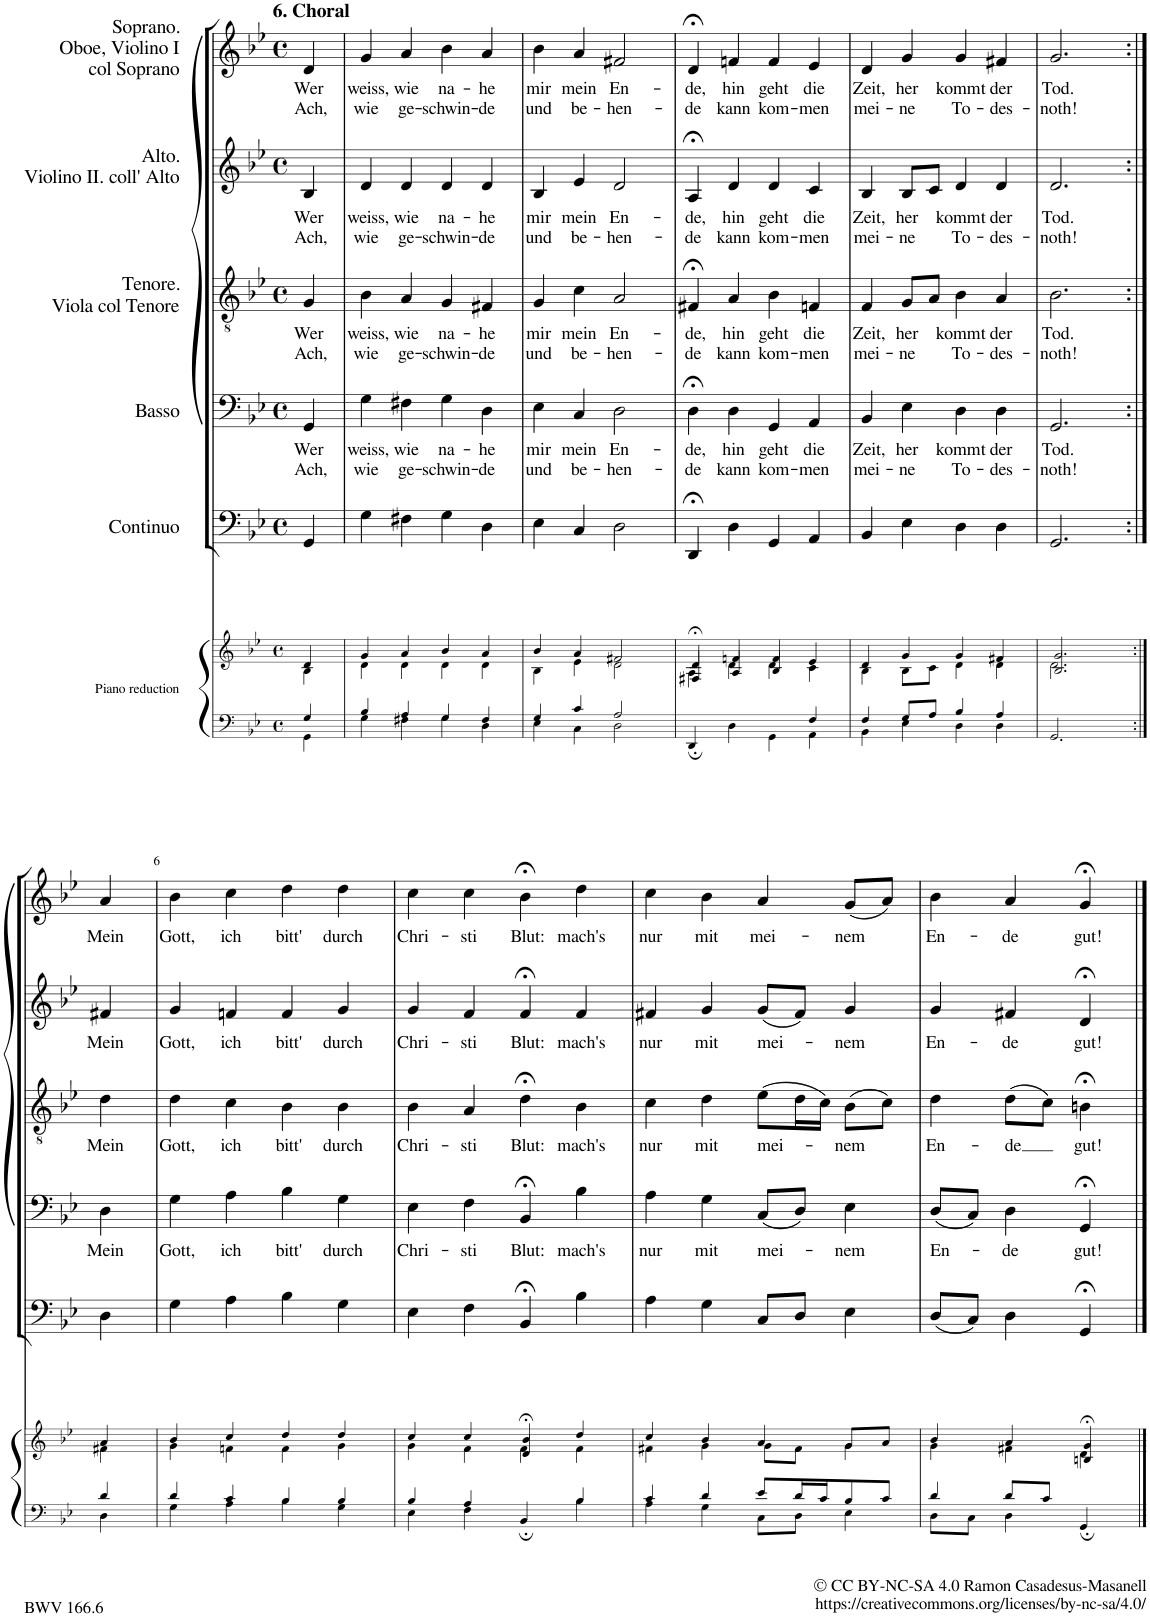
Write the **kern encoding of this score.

**kern	**kern	**kern	**kern	**text	**text	**kern	**text	**text	**kern	**text	**text	**kern	**text	**text
*part6	*part6	*part5	*part4	*part4	*part4	*part3	*part3	*part3	*part2	*part2	*part2	*part1	*part1	*part1
*staff7	*staff6	*staff5	*staff4	*staff4	*staff4	*staff3	*staff3	*staff3	*staff2	*staff2	*staff2	*staff1	*staff1	*staff1
*I"Piano reduction	*	*I"Continuo	*I"Basso	*	*	*I"Tenore. Viola col Tenore	*	*	*I"Alto. Violino II. coll' Alto	*	*	*I"Soprano. Oboe, Violino I col Soprano	*	*
*I'Pno	*	*	*	*	*	*	*	*	*	*	*	*I'Ob	*	*
*stria5	*stria5	*	*	*	*	*	*	*	*	*	*	*	*	*
*clefF4	*clefG2	*clefF4	*clefF4	*	*	*clefGv2	*	*	*clefG2	*	*	*clefG2	*	*
*k[b-e-]	*k[b-e-]	*k[b-e-]	*k[b-e-]	*	*	*k[b-e-]	*	*	*k[b-e-]	*	*	*k[b-e-]	*	*
*M4/4	*M4/4	*M4/4	*M4/4	*	*	*M4/4	*	*	*M4/4	*	*	*M4/4	*	*
*met(c)	*met(c)	*met(c)	*met(c)	*	*	*met(c)	*	*	*met(c)	*	*	*met(c)	*	*
=	=	=	=	=	=	=	=	=	=	=	=	=	=	=
*^	*^	*	*	*	*	*	*	*	*	*	*	*	*	*
!	!	!	!	!	!	!	!	!	!	!	!	!	!	!LO:TX:a:B:t=6. Choral	!	!
!	!	!	!	!	!	!LO:LY:b	!LO:LY:b	!	!LO:LY:b	!LO:LY:b	!	!LO:LY:b	!LO:LY:b	!	!LO:LY:b	!LO:LY:b
4G/	4GG\	4d/	4B-\	4GG/	4GG/	Wer	Ach,	4G/	Wer	Ach,	4B-/	Wer	Ach,	4d/	Wer	Ach,
=1	=1	=1	=1	=1	=1	=1	=1	=1	=1	=1	=1	=1	=1	=1	=1	=1
!	!	!	!	!	!	!LO:LY:b	!LO:LY:b	!	!LO:LY:b	!LO:LY:b	!	!LO:LY:b	!LO:LY:b	!	!LO:LY:b	!LO:LY:b
4B-/	4G\	4g/	4d\	4G\	4G\	weiss,	wie	4B-\	weiss,	wie	4d/	weiss,	wie	4g/	weiss,	wie
!	!	!	!	!	!	!LO:LY:b	!LO:LY:b	!	!LO:LY:b	!LO:LY:b	!	!LO:LY:b	!LO:LY:b	!	!LO:LY:b	!LO:LY:b
4A/	4F#X\	4a/	4d\	4F#X\	4F#X\	wie	ge-	4A/	wie	ge-	4d/	wie	ge-	4a/	wie	ge-
!	!	!	!	!	!	!LO:LY:b	!LO:LY:b	!	!LO:LY:b	!LO:LY:b	!	!LO:LY:b	!LO:LY:b	!	!LO:LY:b	!LO:LY:b
4G/	4G\	4b-/	4d\	4G\	4G\	na-	-schwin-	4G/	na-	-schwin-	4d/	na-	-schwin-	4b-\	na-	-schwin-
!	!	!	!	!	!	!LO:LY:b	!LO:LY:b	!	!LO:LY:b	!LO:LY:b	!	!LO:LY:b	!LO:LY:b	!	!LO:LY:b	!LO:LY:b
4F#/	4D\	4a/	4d\	4D\	4D\	-he	-de	4F#X/	-he	-de	4d/	-he	-de	4a/	-he	-de
=2	=2	=2	=2	=2	=2	=2	=2	=2	=2	=2	=2	=2	=2	=2	=2	=2
!	!	!	!	!	!	!LO:LY:b	!LO:LY:b	!	!LO:LY:b	!LO:LY:b	!	!LO:LY:b	!LO:LY:b	!	!LO:LY:b	!LO:LY:b
4G/	4E-\	4b-/	4B-\	4E-\	4E-\	mir	und	4G/	mir	und	4B-/	mir	und	4b-\	mir	und
!	!	!	!	!	!	!LO:LY:b	!LO:LY:b	!	!LO:LY:b	!LO:LY:b	!	!LO:LY:b	!LO:LY:b	!	!LO:LY:b	!LO:LY:b
4c/	4C\	4a/	4e-\	4C/	4C/	mein	be-	4c\	mein	be-	4e-/	mein	be-	4a/	mein	be-
!	!	!	!	!	!	!LO:LY:b	!LO:LY:b	!	!LO:LY:b	!LO:LY:b	!	!LO:LY:b	!LO:LY:b	!	!LO:LY:b	!LO:LY:b
2A/	2D\	2f#X/	2d\	2D\	2D\	En-	-hen-	2A/	En-	-hen-	2d/	En-	-hen-	2f#X/	En-	-hen-
=3	=3	=3	=3	=3	=3	=3	=3	=3	=3	=3	=3	=3	=3	=3	=3	=3
*	*	*	*^	*	*	*	*	*	*	*	*	*	*	*	*	*
!	!	!	!	!	!	!	!LO:LY:b	!LO:LY:b	!	!LO:LY:b	!LO:LY:b	!	!LO:LY:b	!LO:LY:b	!	!LO:LY:b	!LO:LY:b
2.ryy	4DD/	4d;</	4A\	4F#X;/	4DD;</	4D;<\	-de,	-de	4F#X;</	-de,	-de	4A;</	-de,	-de	4d;</	-de,	-de
!	!	!	!	!	!	!	!LO:LY:b	!LO:LY:b	!	!LO:LY:b	!LO:LY:b	!	!LO:LY:b	!LO:LY:b	!	!LO:LY:b	!LO:LY:b
.	4D\	4fn/	4d\	4A/	4D\	4D\	hin	kann	4A/	hin	kann	4d/	hin	kann	4fn/	hin	kann
!	!	!	!	!	!	!	!LO:LY:b	!LO:LY:b	!	!LO:LY:b	!LO:LY:b	!	!LO:LY:b	!LO:LY:b	!	!LO:LY:b	!LO:LY:b
.	4GG\	4f/	4d\	4B-/	4GG/	4GG/	geht	kom-	4B-\	geht	kom-	4d/	geht	kom-	4f/	geht	kom-
!	!	!	!	!	!	!	!LO:LY:b	!LO:LY:b	!	!LO:LY:b	!LO:LY:b	!	!LO:LY:b	!LO:LY:b	!	!LO:LY:b	!LO:LY:b
4F/	4AA\	4e-/	4c\	4ryy	4AA/	4AA/	die	-men	4Fn/	die	-men	4c/	die	-men	4e-/	die	-men
=4	=4	=4	=4	=4	=4	=4	=4	=4	=4	=4	=4	=4	=4	=4	=4	=4	=4
!	!	!	!	!	!	!	!LO:LY:b	!LO:LY:b	!	!LO:LY:b	!LO:LY:b	!	!LO:LY:b	!LO:LY:b	!	!LO:LY:b	!LO:LY:b
*	*	*	*v	*v	*	*	*	*	*	*	*	*	*	*	*	*	*
4F/	4BB-\	4d/	4B-\	4BB-/	4BB-/	Zeit,	mei-	4F/	Zeit,	mei-	4B-/	Zeit,	mei-	4d/	Zeit,	mei-
!	!	!	!	!	!	!LO:LY:b	!LO:LY:b	!	!LO:LY:b	!LO:LY:b	!	!LO:LY:b	!LO:LY:b	!	!LO:LY:b	!LO:LY:b
8G/L	4E-\	4g/	8B-\L	4E-\	4E-\	her	-ne	8G/L	her	-ne	8B-/L	her	-ne	4g/	her	-ne
8A/J	.	.	8c\J	.	.	.	.	8A/J	.	.	8c/J	.	.	.	.	.
!	!	!	!	!	!	!LO:LY:b	!LO:LY:b	!	!LO:LY:b	!LO:LY:b	!	!LO:LY:b	!LO:LY:b	!	!LO:LY:b	!LO:LY:b
4B-/	4D\	4g/	4d\	4D\	4D\	kommt	To-	4B-\	kommt	To-	4d/	kommt	To-	4g/	kommt	To-
!	!	!	!	!	!	!LO:LY:b	!LO:LY:b	!	!LO:LY:b	!LO:LY:b	!	!LO:LY:b	!LO:LY:b	!	!LO:LY:b	!LO:LY:b
4A/	4D\	4f#X/	4d\	4D\	4D\	der	-des-	4A/	der	-des-	4d/	der	-des-	4f#X/	der	-des-
=5	=5	=5	=5	=5	=5	=5	=5	=5	=5	=5	=5	=5	=5	=5	=5	=5
*	*	*	*^	*	*	*	*	*	*	*	*	*	*	*	*	*
!	!	!	!	!	!	!	!LO:LY:b	!LO:LY:b	!	!LO:LY:b	!LO:LY:b	!	!LO:LY:b	!LO:LY:b	!	!LO:LY:b	!LO:LY:b
*v	*v	*	*	*	*	*	*	*	*	*	*	*	*	*	*	*	*
2.GG/	2.g/	2.d\	2.B-/	2.GG/	2.GG/	Tod.	-noth!	2.B-\	Tod.	-noth!	2.d/	Tod.	-noth!	2.g/	Tod.	-noth!
!!LO:LB:g=z
=5X1:|!	=5X1:|!	=5X1:|!	=5X1:|!	=5X1:|!	=5X1:|!	=5X1:|!	=5X1:|!	=5X1:|!	=5X1:|!	=5X1:|!	=5X1:|!	=5X1:|!	=5X1:|!	=5X1:|!	=5X1:|!	=5X1:|!
*^	*	*	*	*	*	*	*	*	*	*	*	*	*	*	*	*
!	!	!	!	!	!	!	!LO:LY:b	!	!	!LO:LY:b	!	!	!LO:LY:b	!	!	!LO:LY:b	!
*	*	*	*v	*v	*	*	*	*	*	*	*	*	*	*	*	*	*
4d/	4D\	4a/	4f#X\	4D\	4D\	Mein	.	4d\	Mein	.	4f#X/	Mein	.	4a/	Mein	.
=6	=6	=6	=6	=6	=6	=6	=6	=6	=6	=6	=6	=6	=6	=6	=6	=6
!	!	!	!	!	!	!LO:LY:b	!	!	!LO:LY:b	!	!	!LO:LY:b	!	!	!LO:LY:b	!
4d/	4G\	4b-/	4g\	4G\	4G\	Gott,	.	4d\	Gott,	.	4g/	Gott,	.	4b-\	Gott,	.
!	!	!	!	!	!	!LO:LY:b	!	!	!LO:LY:b	!	!	!LO:LY:b	!	!	!LO:LY:b	!
4c/	4A\	4cc/	4fn\	4A\	4A\	ich	.	4c\	ich	.	4fn/	ich	.	4cc\	ich	.
!	!	!	!	!	!	!LO:LY:b	!	!	!LO:LY:b	!	!	!LO:LY:b	!	!	!LO:LY:b	!
4B-/	4B-\	4dd/	4f\	4B-\	4B-\	bitt'	.	4B-\	bitt'	.	4f/	bitt'	.	4dd\	bitt'	.
!	!	!	!	!	!	!LO:LY:b	!	!	!LO:LY:b	!	!	!LO:LY:b	!	!	!LO:LY:b	!
4B-/	4G\	4dd/	4g\	4G\	4G\	durch	.	4B-\	durch	.	4g/	durch	.	4dd\	durch	.
=7	=7	=7	=7	=7	=7	=7	=7	=7	=7	=7	=7	=7	=7	=7	=7	=7
*	*	*	*^	*	*	*	*	*	*	*	*	*	*	*	*	*
!	!	!	!	!	!	!	!LO:LY:b	!	!	!LO:LY:b	!	!	!LO:LY:b	!	!	!LO:LY:b	!
4B-/	4E-\	4cc/	4g\	2ryy	4E-\	4E-\	Chri-	.	4B-\	Chri-	.	4g/	Chri-	.	4cc\	Chri-	.
!	!	!	!	!	!	!	!LO:LY:b	!	!	!LO:LY:b	!	!	!LO:LY:b	!	!	!LO:LY:b	!
4A/	4F\	4cc/	4f\	.	4F\	4F\	-sti	.	4A/	-sti	.	4f/	-sti	.	4cc\	-sti	.
!	!	!	!	!	!	!	!LO:LY:b	!	!	!LO:LY:b	!	!	!LO:LY:b	!	!	!LO:LY:b	!
4ryy	4BB-/	4b-;</	4f\	4d;/	4BB-;</	4BB-;</	Blut:	.	4d;<\	Blut:	.	4f;</	Blut:	.	4b-;<\	Blut:	.
!	!	!	!	!	!	!	!LO:LY:b	!	!	!LO:LY:b	!	!	!LO:LY:b	!	!	!LO:LY:b	!
4B-/	4B-\	4dd/	4f\	4ryy	4B-\	4B-\	mach's	.	4B-\	mach's	.	4f/	mach's	.	4dd\	mach's	.
=8	=8	=8	=8	=8	=8	=8	=8	=8	=8	=8	=8	=8	=8	=8	=8	=8	=8
!	!	!	!	!	!	!	!LO:LY:b	!	!	!LO:LY:b	!	!	!LO:LY:b	!	!	!LO:LY:b	!
*	*	*	*v	*v	*	*	*	*	*	*	*	*	*	*	*	*	*
4c/	4A\	4cc/	4f#X\	4A\	4A\	nur	.	4c\	nur	.	4f#X/	nur	.	4cc\	nur	.
!	!	!	!	!	!	!LO:LY:b	!	!	!LO:LY:b	!	!	!LO:LY:b	!	!	!LO:LY:b	!
4d/	4G\	4b-/	4g\	4G\	4G\	mit	.	4d\	mit	.	4g/	mit	.	4b-\	mit	.
!	!	!	!	!	!	!LO:LY:b	!	!	!LO:LY:b	!	!	!LO:LY:b	!	!	!LO:LY:b	!
8e-/L	8C\L	4a/	8g\L	8C/L	(8C/L	mei-	.	(8e-\L	mei-	.	(8g/L	mei-	.	4a/	mei-	.
16d/L	8D\J	.	8f#\J	8D/J	8D/J)	.	.	16d\L	.	.	8f#/J)	.	.	.	.	.
16c/J	.	.	.	.	.	.	.	16c\JJ)	.	.	.	.	.	.	.	.
!	!	!	!	!	!	!LO:LY:b	!	!	!LO:LY:b	!	!	!LO:LY:b	!	!	!LO:LY:b	!
8B-/	4E-\	8g/L	4g\	4E-\	4E-\	-nem	.	(8B-\L	-nem	.	4g/	-nem	.	(8g/L	-nem	.
8c/J	.	8a/J	.	.	.	.	.	8c\J)	.	.	.	.	.	8a/J)	.	.
=9	=9	=9	=9	=9	=9	=9	=9	=9	=9	=9	=9	=9	=9	=9	=9	=9
*	*	*	*^	*	*	*	*	*	*	*	*	*	*	*	*	*
!	!	!	!	!	!	!	!LO:LY:b	!	!	!LO:LY:b	!	!	!LO:LY:b	!	!	!LO:LY:b	!
4d/	8D\L	4b-/	4g\	2ryy	(8D/L	(8D/L	En-	.	4d\	En-	.	4g/	En-	.	4b-\	En-	.
.	8C\J	.	.	.	8C/J)	8C/J)	.	.	.	.	.	.	.	.	.	.	.
!	!	!	!	!	!	!	!LO:LY:b	!	!	!LO:LY:b	!	!	!LO:LY:b	!	!	!LO:LY:b	!
8d/L	4D\	4a/	4f#X\	.	4D\	4D\	-de	.	(8d\L	-de	.	4f#X/	-de	.	4a/	-de	.
8c/J	.	.	.	.	.	.	.	.	8c\J)	.	.	.	.	.	.	.	.
!	!	!	!	!	!	!	!LO:LY:b	!	!	!LO:LY:b	!	!	!LO:LY:b	!	!	!LO:LY:b	!
4ryy	4GG/	4g;</	4d\	4Bn;/	4GG;</	4GG;</	gut!	.	4Bn;<\	gut!	.	4d;</	gut!	.	4g;</	gut!	.
*v	*v	*	*	*	*	*	*	*	*	*	*	*	*	*	*	*	*
*	*v	*v	*v	*	*	*	*	*	*	*	*	*	*	*	*	*
==	==	==	==	==	==	==	==	==	==	==	==	==	==	==
*-	*-	*-	*-	*-	*-	*-	*-	*-	*-	*-	*-	*-	*-	*-
